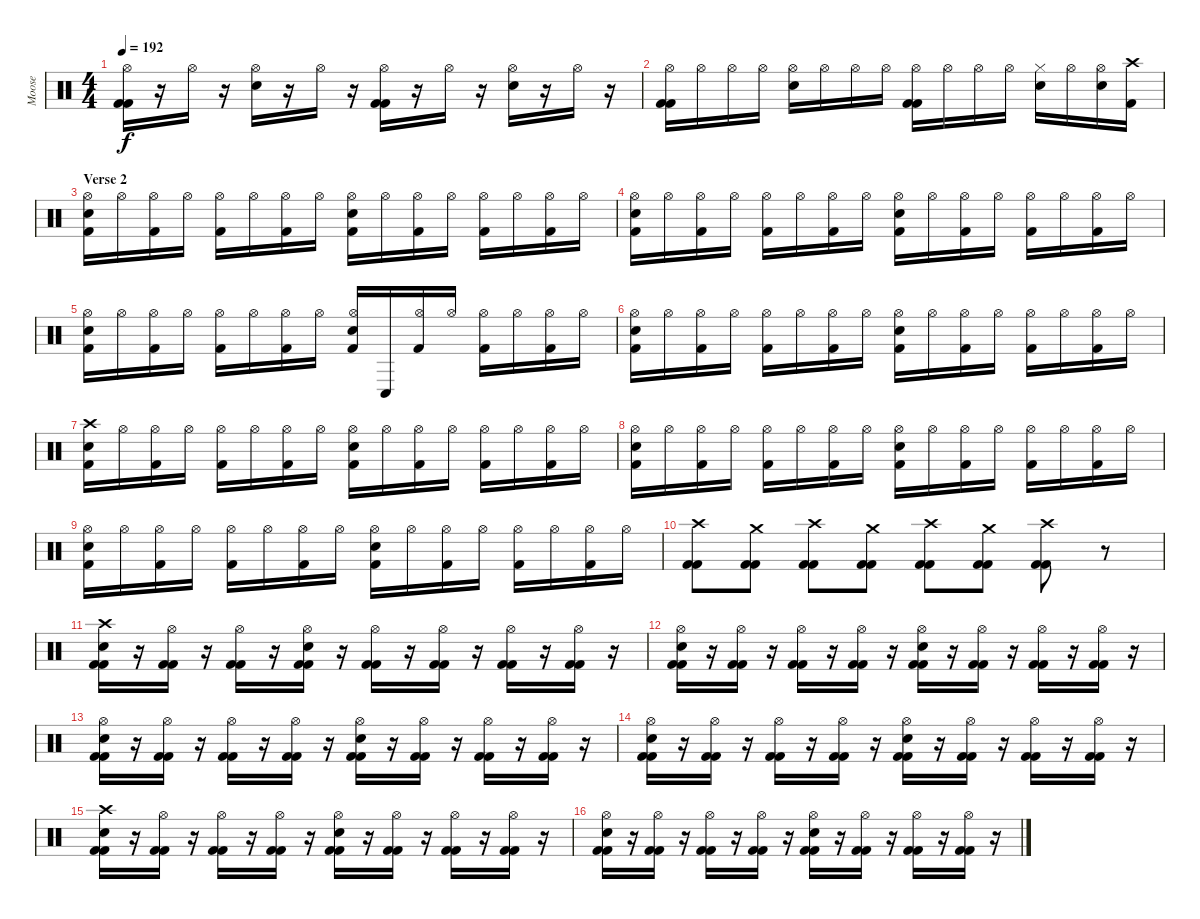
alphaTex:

\track ("Moose" "Moose") {instrument percussion}
\staff {score}
\articulation defaults
\ts (4 4)
\tempo 192
\clef neutral
\ks c
("Hi-Hat (open)" "Kick (hit) 2" "Kick (hit) 2").16{dy f} r.16 "Hi-Hat (open)".16 r.16 ("Hi-Hat (open)" "Electric Snare (hit)").16 r.16 "Hi-Hat (open)".16 r.16 ("Hi-Hat (open)" "Kick (hit) 2" "Kick (hit) 2").16 r.16 "Hi-Hat (open)".16 r.16 ("Hi-Hat (open)" "Electric Snare (hit)").16 r.16 "Hi-Hat (open)".16 r.16 |
("Hi-Hat (open)" "Kick (hit) 2" "Kick (hit) 2").16 "Hi-Hat (open)".16 "Hi-Hat (open)".16 "Hi-Hat (open)".16 ("Hi-Hat (open)" "Electric Snare (hit)").16 "Hi-Hat (open)".16 "Hi-Hat (open)".16 "Hi-Hat (open)".16 ("Hi-Hat (open)" "Kick (hit) 2" "Kick (hit) 2").16 "Hi-Hat (open)".16 "Hi-Hat (open)".16 "Hi-Hat (open)".16 ("Hi-Hat (closed)" "Electric Snare (hit)").16 "Hi-Hat (open)".16 ("Hi-Hat (open)" "Electric Snare (hit)").16 ("Crash high (hit)" "Kick (hit) 2").16 |
\section ("" "Verse 2")
("Hi-Hat (open)" "Electric Snare (hit)" "Kick (hit) 2").16 "Hi-Hat (open)".16 ("Hi-Hat (open)" "Kick (hit) 2").16 "Hi-Hat (open)".16 ("Hi-Hat (open)" "Kick (hit) 2").16 "Hi-Hat (open)".16 ("Hi-Hat (open)" "Kick (hit) 2").16 "Hi-Hat (open)".16 ("Hi-Hat (open)" "Electric Snare (hit)" "Kick (hit) 2").16 "Hi-Hat (open)".16 ("Hi-Hat (open)" "Kick (hit) 2").16 "Hi-Hat (open)".16 ("Hi-Hat (open)" "Kick (hit) 2").16 "Hi-Hat (open)".16 ("Hi-Hat (open)" "Kick (hit) 2").16 "Hi-Hat (open)".16 |
("Hi-Hat (open)" "Electric Snare (hit)" "Kick (hit) 2").16 "Hi-Hat (open)".16 ("Hi-Hat (open)" "Kick (hit) 2").16 "Hi-Hat (open)".16 ("Hi-Hat (open)" "Kick (hit) 2").16 "Hi-Hat (open)".16 ("Hi-Hat (open)" "Kick (hit) 2").16 "Hi-Hat (open)".16 ("Hi-Hat (open)" "Electric Snare (hit)" "Kick (hit) 2").16 "Hi-Hat (open)".16 ("Hi-Hat (open)" "Kick (hit) 2").16 "Hi-Hat (open)".16 ("Hi-Hat (open)" "Kick (hit) 2").16 "Hi-Hat (open)".16 ("Hi-Hat (open)" "Kick (hit) 2").16 "Hi-Hat (open)".16 |
("Hi-Hat (open)" "Electric Snare (hit)" "Kick (hit) 2").16 "Hi-Hat (open)".16 ("Hi-Hat (open)" "Kick (hit) 2").16 "Hi-Hat (open)".16 ("Hi-Hat (open)" "Kick (hit) 2").16 "Hi-Hat (open)".16 ("Hi-Hat (open)" "Kick (hit) 2").16 "Hi-Hat (open)".16 ("Hi-Hat (open)" "Electric Snare (hit)" "Kick (hit) 2").16 "Conga low (hit)".16 ("Hi-Hat (open)" "Kick (hit) 2").16 "Hi-Hat (open)".16 ("Hi-Hat (open)" "Kick (hit) 2").16 "Hi-Hat (open)".16 ("Hi-Hat (open)" "Kick (hit) 2").16 "Hi-Hat (open)".16 |
("Hi-Hat (open)" "Electric Snare (hit)" "Kick (hit) 2").16 "Hi-Hat (open)".16 ("Hi-Hat (open)" "Kick (hit) 2").16 "Hi-Hat (open)".16 ("Hi-Hat (open)" "Kick (hit) 2").16 "Hi-Hat (open)".16 ("Hi-Hat (open)" "Kick (hit) 2").16 "Hi-Hat (open)".16 ("Hi-Hat (open)" "Electric Snare (hit)" "Kick (hit) 2").16 "Hi-Hat (open)".16 ("Hi-Hat (open)" "Kick (hit) 2").16 "Hi-Hat (open)".16 ("Hi-Hat (open)" "Kick (hit) 2").16 "Hi-Hat (open)".16 ("Hi-Hat (open)" "Kick (hit) 2").16 "Hi-Hat (open)".16 |
("Crash high (hit)" "Electric Snare (hit)" "Kick (hit) 2").16 "Hi-Hat (open)".16 ("Hi-Hat (open)" "Kick (hit) 2").16 "Hi-Hat (open)".16 ("Hi-Hat (open)" "Kick (hit) 2").16 "Hi-Hat (open)".16 ("Hi-Hat (open)" "Kick (hit) 2").16 "Hi-Hat (open)".16 ("Hi-Hat (open)" "Electric Snare (hit)" "Kick (hit) 2").16 "Hi-Hat (open)".16 ("Hi-Hat (open)" "Kick (hit) 2").16 "Hi-Hat (open)".16 ("Hi-Hat (open)" "Kick (hit) 2").16 "Hi-Hat (open)".16 ("Hi-Hat (open)" "Kick (hit) 2").16 "Hi-Hat (open)".16 |
("Hi-Hat (open)" "Electric Snare (hit)" "Kick (hit) 2").16 "Hi-Hat (open)".16 ("Hi-Hat (open)" "Kick (hit) 2").16 "Hi-Hat (open)".16 ("Hi-Hat (open)" "Kick (hit) 2").16 "Hi-Hat (open)".16 ("Hi-Hat (open)" "Kick (hit) 2").16 "Hi-Hat (open)".16 ("Hi-Hat (open)" "Electric Snare (hit)" "Kick (hit) 2").16 "Hi-Hat (open)".16 ("Hi-Hat (open)" "Kick (hit) 2").16 "Hi-Hat (open)".16 ("Hi-Hat (open)" "Kick (hit) 2").16 "Hi-Hat (open)".16 ("Hi-Hat (open)" "Kick (hit) 2").16 "Hi-Hat (open)".16 |
("Hi-Hat (open)" "Electric Snare (hit)" "Kick (hit) 2").16 "Hi-Hat (open)".16 ("Hi-Hat (open)" "Kick (hit) 2").16 "Hi-Hat (open)".16 ("Hi-Hat (open)" "Kick (hit) 2").16 "Hi-Hat (open)".16 ("Hi-Hat (open)" "Kick (hit) 2").16 "Hi-Hat (open)".16 ("Hi-Hat (open)" "Electric Snare (hit)" "Kick (hit) 2").16 "Hi-Hat (open)".16 ("Hi-Hat (open)" "Kick (hit) 2").16 "Hi-Hat (open)".16 ("Hi-Hat (open)" "Kick (hit) 2").16 "Hi-Hat (open)".16 ("Hi-Hat (open)" "Kick (hit) 2").16 "Hi-Hat (open)".16 |
("Crash high (hit)" "Kick (hit) 2" "Kick (hit) 2").8 ("Crash medium (hit)" "Kick (hit) 2" "Kick (hit) 2").8 ("Crash high (hit)" "Kick (hit) 2" "Kick (hit) 2").8 ("Crash medium (hit)" "Kick (hit) 2" "Kick (hit) 2").8 ("Crash high (hit)" "Kick (hit) 2" "Kick (hit) 2").8 ("Crash medium (hit)" "Kick (hit) 2" "Kick (hit) 2").8 ("Crash high (hit)" "Kick (hit) 2" "Kick (hit) 2").8 r.8 |
("Crash high (hit)" "Electric Snare (hit)" "Kick (hit) 2" "Kick (hit) 2").16 r.16 ("Hi-Hat (open)" "Kick (hit) 2" "Kick (hit) 2").16 r.16 ("Hi-Hat (open)" "Kick (hit) 2" "Kick (hit) 2").16 r.16 ("Hi-Hat (open)" "Electric Snare (hit)" "Kick (hit) 2" "Kick (hit) 2").16 r.16 ("Hi-Hat (open)" "Kick (hit) 2" "Kick (hit) 2").16 r.16 ("Hi-Hat (open)" "Kick (hit) 2" "Kick (hit) 2").16 r.16 ("Hi-Hat (open)" "Kick (hit) 2" "Kick (hit) 2").16 r.16 ("Hi-Hat (open)" "Kick (hit) 2" "Kick (hit) 2").16 r.16 |
("Hi-Hat (open)" "Electric Snare (hit)" "Kick (hit) 2" "Kick (hit) 2").16 r.16 ("Hi-Hat (open)" "Kick (hit) 2" "Kick (hit) 2").16 r.16 ("Hi-Hat (open)" "Kick (hit) 2" "Kick (hit) 2").16 r.16 ("Hi-Hat (open)" "Kick (hit) 2" "Kick (hit) 2").16 r.16 ("Hi-Hat (open)" "Electric Snare (hit)" "Kick (hit) 2" "Kick (hit) 2").16 r.16 ("Hi-Hat (open)" "Kick (hit) 2" "Kick (hit) 2").16 r.16 ("Hi-Hat (open)" "Kick (hit) 2" "Kick (hit) 2").16 r.16 ("Hi-Hat (open)" "Kick (hit) 2" "Kick (hit) 2").16 r.16 |
("Hi-Hat (open)" "Electric Snare (hit)" "Kick (hit) 2" "Kick (hit) 2").16 r.16 ("Hi-Hat (open)" "Kick (hit) 2" "Kick (hit) 2").16 r.16 ("Hi-Hat (open)" "Kick (hit) 2" "Kick (hit) 2").16 r.16 ("Hi-Hat (open)" "Kick (hit) 2" "Kick (hit) 2").16 r.16 ("Hi-Hat (open)" "Electric Snare (hit)" "Kick (hit) 2" "Kick (hit) 2").16 r.16 ("Hi-Hat (open)" "Kick (hit) 2" "Kick (hit) 2").16 r.16 ("Hi-Hat (open)" "Kick (hit) 2" "Kick (hit) 2").16 r.16 ("Hi-Hat (open)" "Kick (hit) 2" "Kick (hit) 2").16 r.16 |
("Hi-Hat (open)" "Electric Snare (hit)" "Kick (hit) 2" "Kick (hit) 2").16 r.16 ("Hi-Hat (open)" "Kick (hit) 2" "Kick (hit) 2").16 r.16 ("Hi-Hat (open)" "Kick (hit) 2" "Kick (hit) 2").16 r.16 ("Hi-Hat (open)" "Kick (hit) 2" "Kick (hit) 2").16 r.16 ("Hi-Hat (open)" "Electric Snare (hit)" "Kick (hit) 2" "Kick (hit) 2").16 r.16 ("Hi-Hat (open)" "Kick (hit) 2" "Kick (hit) 2").16 r.16 ("Hi-Hat (open)" "Kick (hit) 2" "Kick (hit) 2").16 r.16 ("Hi-Hat (open)" "Kick (hit) 2" "Kick (hit) 2").16 r.16 |
("Crash high (hit)" "Electric Snare (hit)" "Kick (hit) 2" "Kick (hit) 2").16 r.16 ("Hi-Hat (open)" "Kick (hit) 2" "Kick (hit) 2").16 r.16 ("Hi-Hat (open)" "Kick (hit) 2" "Kick (hit) 2").16 r.16 ("Hi-Hat (open)" "Kick (hit) 2" "Kick (hit) 2").16 r.16 ("Hi-Hat (open)" "Electric Snare (hit)" "Kick (hit) 2" "Kick (hit) 2").16 r.16 ("Hi-Hat (open)" "Kick (hit) 2" "Kick (hit) 2").16 r.16 ("Hi-Hat (open)" "Kick (hit) 2" "Kick (hit) 2").16 r.16 ("Hi-Hat (open)" "Kick (hit) 2" "Kick (hit) 2").16 r.16 |
("Hi-Hat (open)" "Electric Snare (hit)" "Kick (hit) 2" "Kick (hit) 2").16 r.16 ("Hi-Hat (open)" "Kick (hit) 2" "Kick (hit) 2").16 r.16 ("Hi-Hat (open)" "Kick (hit) 2" "Kick (hit) 2").16 r.16 ("Hi-Hat (open)" "Kick (hit) 2" "Kick (hit) 2").16 r.16 ("Hi-Hat (open)" "Electric Snare (hit)" "Kick (hit) 2" "Kick (hit) 2").16 r.16 ("Hi-Hat (open)" "Kick (hit) 2" "Kick (hit) 2").16 r.16 ("Hi-Hat (open)" "Kick (hit) 2" "Kick (hit) 2").16 r.16 ("Hi-Hat (open)" "Kick (hit) 2" "Kick (hit) 2").16 r.16
